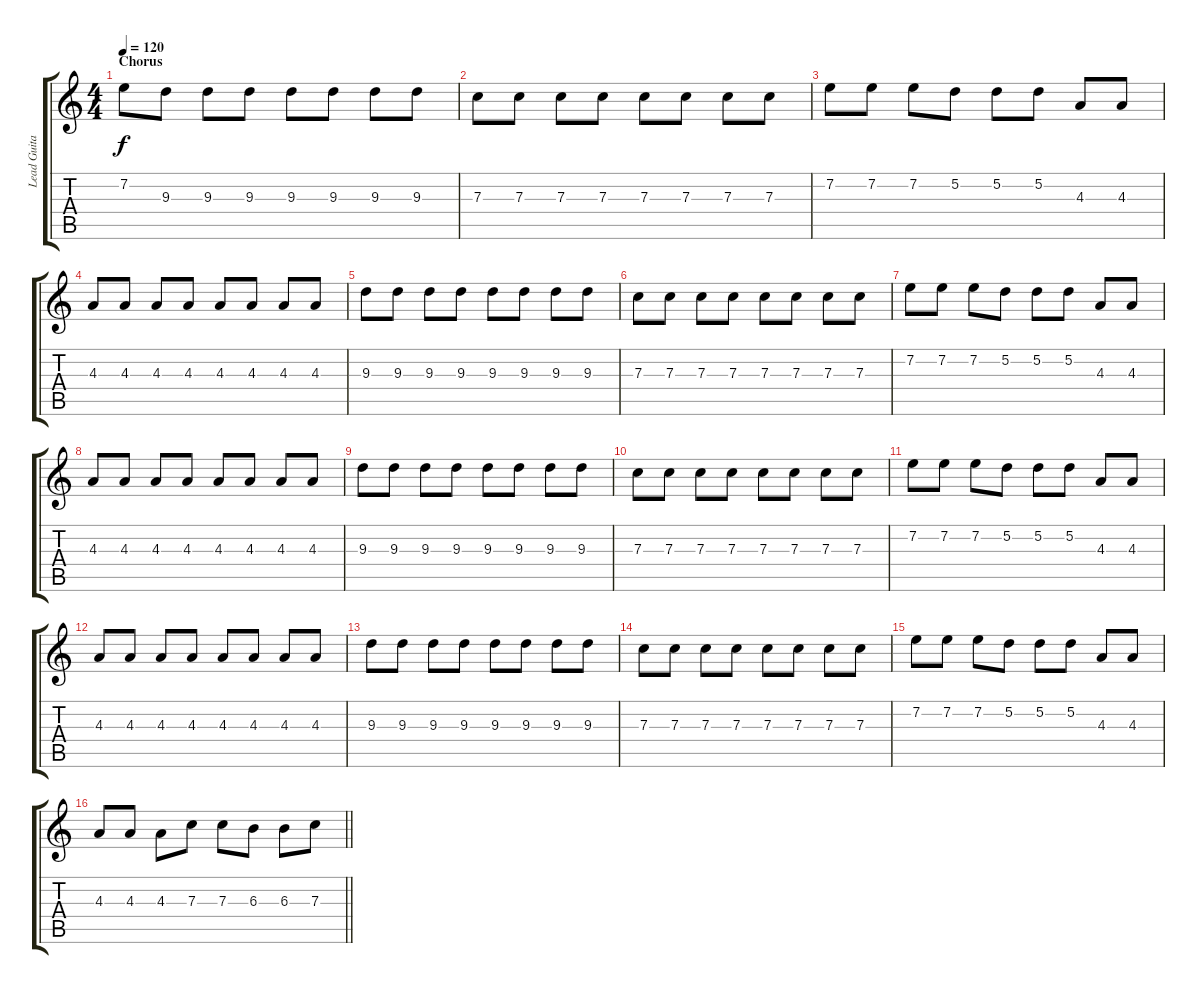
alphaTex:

\track ("Lead Guitar " "Lead Guita") {instrument overdrivenguitar}
\staff {score tabs}
\tuning (D4 A3 F3 C3 G2 D2) {hide}
\ts (4 4)
\section ("" "Chorus")
\tempo 120
\clef g2
\ks c
7.2.8{dy f volume 8} 9.3.8 9.3.8 9.3.8 9.3.8 9.3.8 9.3.8 9.3.8 |
7.3.8 7.3.8 7.3.8 7.3.8 7.3.8 7.3.8 7.3.8 7.3.8 |
7.2.8 7.2.8 7.2.8 5.2.8 5.2.8 5.2.8 4.3.8 4.3.8 |
4.3.8 4.3.8 4.3.8 4.3.8 4.3.8 4.3.8 4.3.8 4.3.8 |
9.3.8 9.3.8 9.3.8 9.3.8 9.3.8 9.3.8 9.3.8 9.3.8 |
7.3.8 7.3.8 7.3.8 7.3.8 7.3.8 7.3.8 7.3.8 7.3.8 |
7.2.8 7.2.8 7.2.8 5.2.8 5.2.8 5.2.8 4.3.8 4.3.8 |
4.3.8 4.3.8 4.3.8 4.3.8 4.3.8 4.3.8 4.3.8 4.3.8 |
9.3.8 9.3.8 9.3.8 9.3.8 9.3.8 9.3.8 9.3.8 9.3.8 |
7.3.8 7.3.8 7.3.8 7.3.8 7.3.8 7.3.8 7.3.8 7.3.8 |
7.2.8 7.2.8 7.2.8 5.2.8 5.2.8 5.2.8 4.3.8 4.3.8 |
4.3.8 4.3.8 4.3.8 4.3.8 4.3.8 4.3.8 4.3.8 4.3.8 |
9.3.8 9.3.8 9.3.8 9.3.8 9.3.8 9.3.8 9.3.8 9.3.8 |
7.3.8 7.3.8 7.3.8 7.3.8 7.3.8 7.3.8 7.3.8 7.3.8 |
7.2.8 7.2.8 7.2.8 5.2.8 5.2.8 5.2.8 4.3.8 4.3.8 |
\barLineRight lightlight
4.3.8 4.3.8 4.3.8 7.3.8 7.3.8 6.3.8 6.3.8 7.3.8
